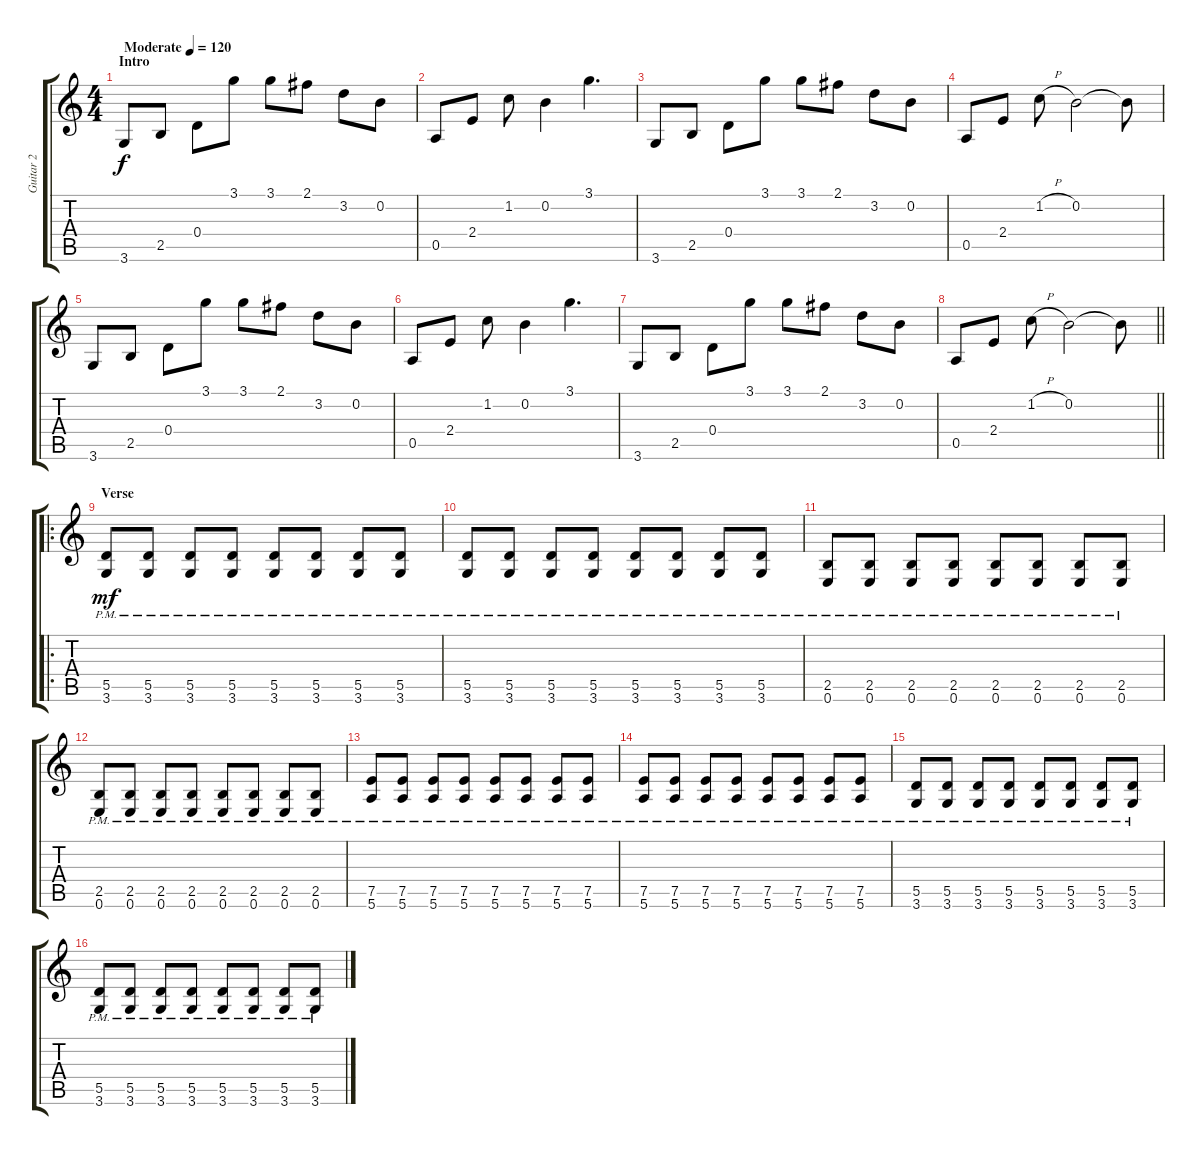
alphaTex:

\track ("Guitar 2" "Guitar 2") {instrument electricguitarclean}
\staff {score tabs}
\tuning (E4 B3 G3 D3 A2 E2) {hide}
\ts (4 4)
\section ("" "Intro")
\tempo (120 "Moderate")
\clef g2
\ks c
3.6.8{dy f instrument electricguitarclean} 2.5.8 0.4.8 3.1.8 3.1.8 2.1.8 3.2.8 0.2.8 |
0.5.8 2.4.8 1.2.8 0.2.4 3.1.4{d} |
3.6.8 2.5.8 0.4.8 3.1.8 3.1.8 2.1.8 3.2.8 0.2.8 |
0.5.8 2.4.8 1.2{h}.8 0.2.2 0.2{t}.8 |
3.6.8 2.5.8 0.4.8 3.1.8 3.1.8 2.1.8 3.2.8 0.2.8 |
0.5.8 2.4.8 1.2.8 0.2.4 3.1.4{d} |
3.6.8 2.5.8 0.4.8 3.1.8 3.1.8 2.1.8 3.2.8 0.2.8 |
\barLineRight lightlight
0.5.8 2.4.8 1.2{h}.8 0.2.2 0.2{t}.8 |
\ro
\section ("" "Verse")
(5.5{pm} 3.6{pm}).8{dy mf balance 8 instrument distortionguitar} (5.5{pm} 3.6{pm}).8 (5.5{pm} 3.6{pm}).8 (5.5{pm} 3.6{pm}).8 (5.5{pm} 3.6{pm}).8 (5.5{pm} 3.6{pm}).8 (5.5{pm} 3.6{pm}).8 (5.5{pm} 3.6{pm}).8 |
(5.5{pm} 3.6{pm}).8 (5.5{pm} 3.6{pm}).8 (5.5{pm} 3.6{pm}).8 (5.5{pm} 3.6{pm}).8 (5.5{pm} 3.6{pm}).8 (5.5{pm} 3.6{pm}).8 (5.5{pm} 3.6{pm}).8 (5.5{pm} 3.6{pm}).8 |
(2.5{pm} 0.6{pm}).8 (2.5{pm} 0.6{pm}).8 (2.5{pm} 0.6{pm}).8 (2.5{pm} 0.6{pm}).8 (2.5{pm} 0.6{pm}).8 (2.5{pm} 0.6{pm}).8 (2.5{pm} 0.6{pm}).8 (2.5{pm} 0.6{pm}).8 |
(2.5{pm} 0.6{pm}).8 (2.5{pm} 0.6{pm}).8 (2.5{pm} 0.6{pm}).8 (2.5{pm} 0.6{pm}).8 (2.5{pm} 0.6{pm}).8 (2.5{pm} 0.6{pm}).8 (2.5{pm} 0.6{pm}).8 (2.5{pm} 0.6{pm}).8 |
(7.5{pm} 5.6{pm}).8 (7.5{pm} 5.6{pm}).8 (7.5{pm} 5.6{pm}).8 (7.5{pm} 5.6{pm}).8 (7.5{pm} 5.6{pm}).8 (7.5{pm} 5.6{pm}).8 (7.5{pm} 5.6{pm}).8 (7.5{pm} 5.6{pm}).8 |
(7.5{pm} 5.6{pm}).8 (7.5{pm} 5.6{pm}).8 (7.5{pm} 5.6{pm}).8 (7.5{pm} 5.6{pm}).8 (7.5{pm} 5.6{pm}).8 (7.5{pm} 5.6{pm}).8 (7.5{pm} 5.6{pm}).8 (7.5{pm} 5.6{pm}).8 |
(5.5{pm} 3.6{pm}).8 (5.5{pm} 3.6{pm}).8 (5.5{pm} 3.6{pm}).8 (5.5{pm} 3.6{pm}).8 (5.5{pm} 3.6{pm}).8 (5.5{pm} 3.6{pm}).8 (5.5{pm} 3.6{pm}).8 (5.5{pm} 3.6{pm}).8 |
(5.5{pm} 3.6{pm}).8 (5.5{pm} 3.6{pm}).8 (5.5{pm} 3.6{pm}).8 (5.5{pm} 3.6{pm}).8 (5.5{pm} 3.6{pm}).8 (5.5{pm} 3.6{pm}).8 (5.5{pm} 3.6{pm}).8 (5.5{pm} 3.6{pm}).8
